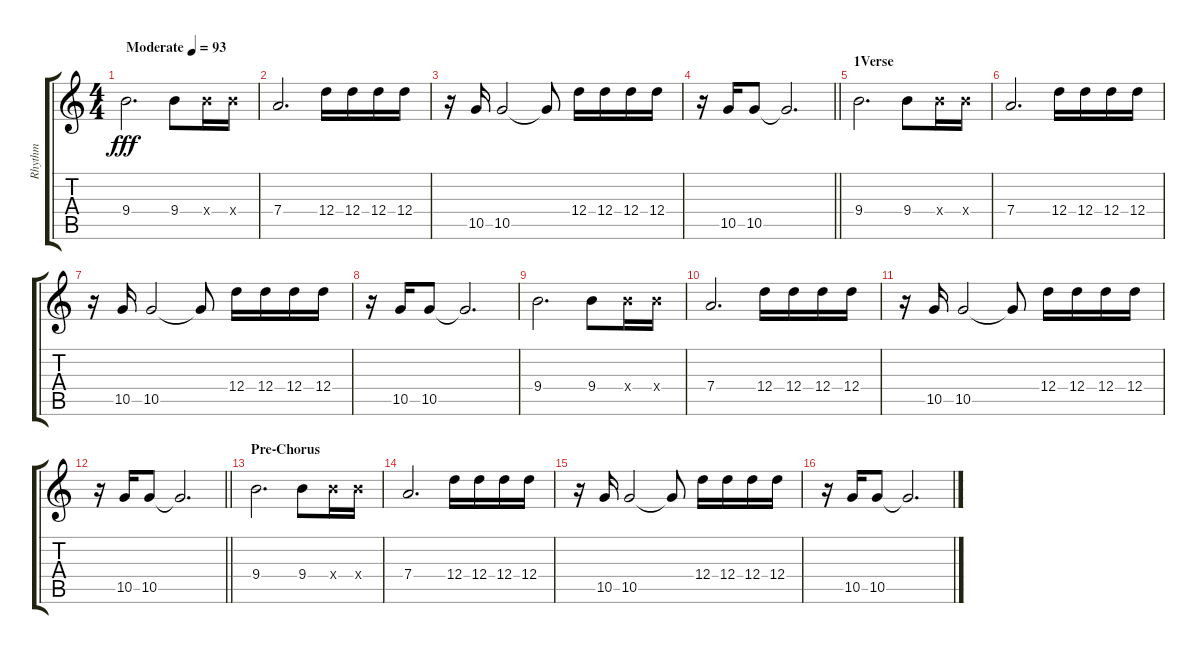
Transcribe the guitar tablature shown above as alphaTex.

\track ("Rhythm" "Rhythm") {instrument distortionguitar}
\staff {score tabs}
\tuning (E4 B3 G3 D3 A2 E2) {hide}
\ts (4 4)
\tempo (93 "Moderate")
\clef g2
\ks c
9.4.2{d dy fff instrument electricguitarclean} 9.4.8 9.4{x}.16 9.4{x}.16 |
7.4.2{d} 12.4.16 12.4.16 12.4.16 12.4.16 |
r.16 10.5.16 10.5.2 10.5{t}.8 12.4.16 12.4.16 12.4.16 12.4.16 |
\barLineRight lightlight
r.16 10.5.16 10.5.8 10.5{t}.2{d} |
\section ("" "1Verse")
9.4.2{d} 9.4.8 9.4{x}.16 9.4{x}.16 |
7.4.2{d} 12.4.16 12.4.16 12.4.16 12.4.16 |
r.16 10.5.16 10.5.2 10.5{t}.8 12.4.16 12.4.16 12.4.16 12.4.16 |
r.16 10.5.16 10.5.8 10.5{t}.2{d} |
9.4.2{d} 9.4.8 9.4{x}.16 9.4{x}.16 |
7.4.2{d} 12.4.16 12.4.16 12.4.16 12.4.16 |
r.16 10.5.16 10.5.2 10.5{t}.8 12.4.16 12.4.16 12.4.16 12.4.16 |
\barLineRight lightlight
r.16 10.5.16 10.5.8 10.5{t}.2{d} |
\section ("" "Pre-Chorus")
9.4.2{d} 9.4.8 9.4{x}.16 9.4{x}.16 |
7.4.2{d} 12.4.16 12.4.16 12.4.16 12.4.16 |
r.16 10.5.16 10.5.2 10.5{t}.8 12.4.16 12.4.16 12.4.16 12.4.16 |
r.16 10.5.16 10.5.8 10.5{t}.2{d}
